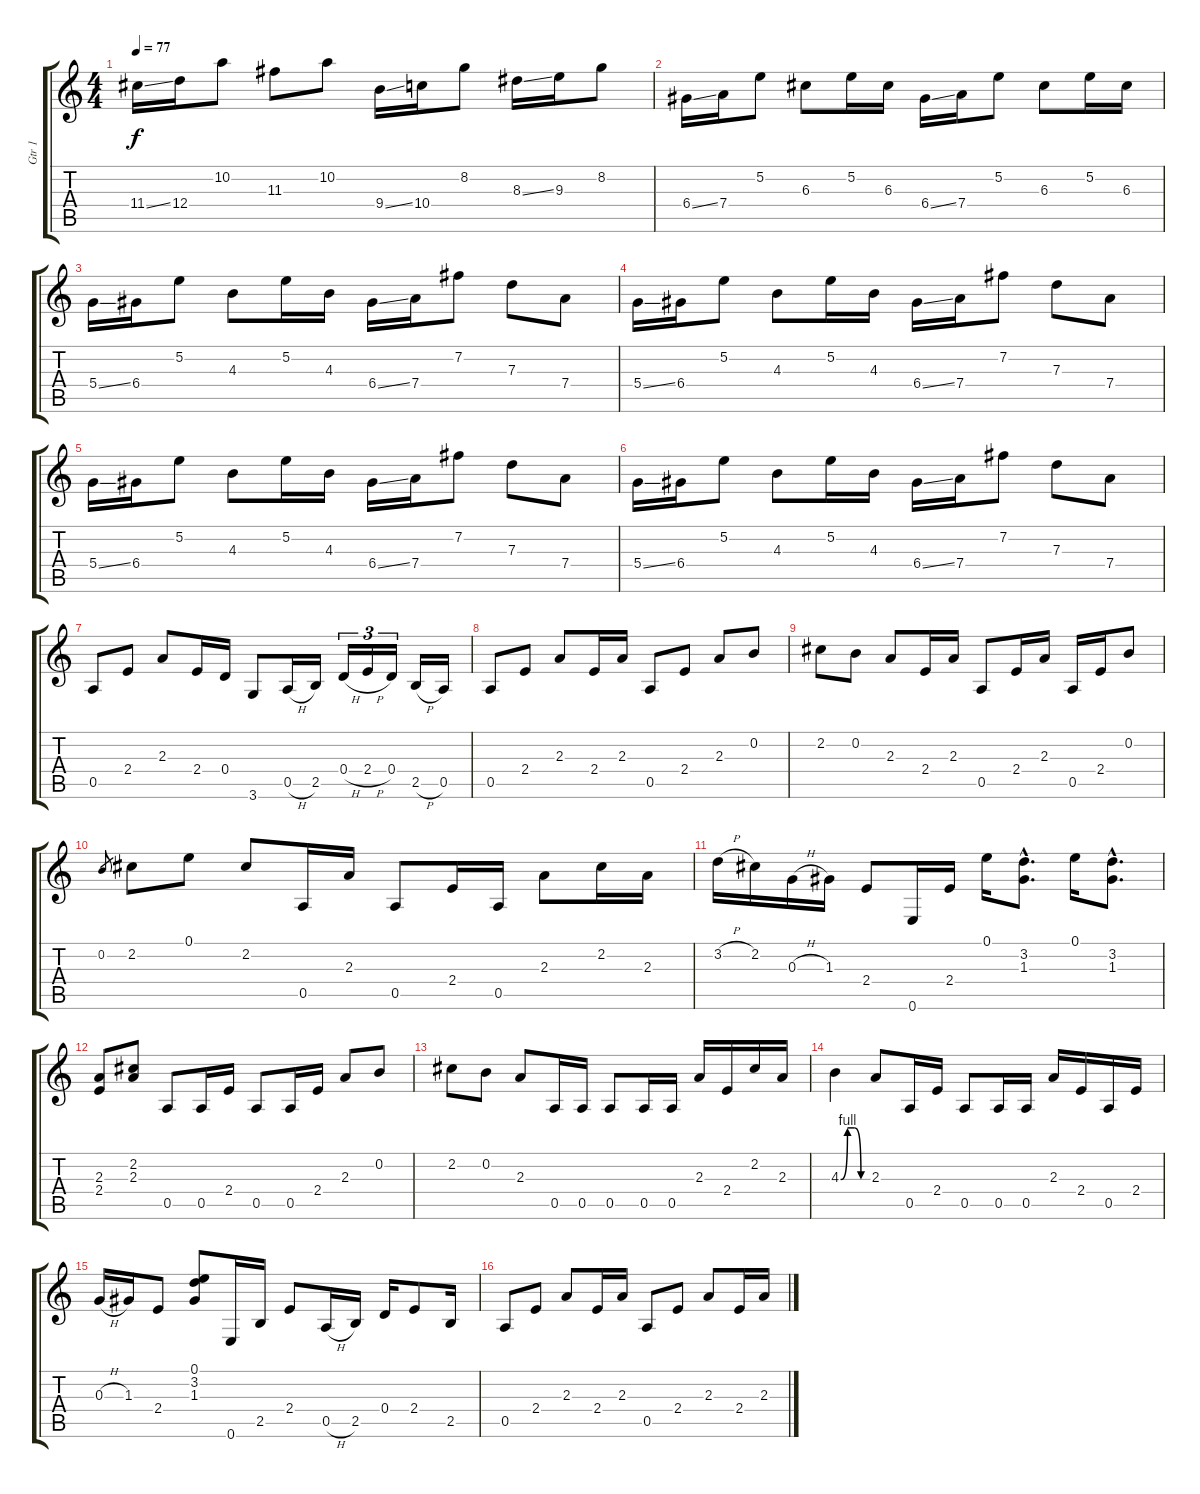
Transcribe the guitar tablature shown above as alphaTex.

\track ("Gtr 1" "Gtr 1") {instrument electricguitarclean}
\staff {score tabs}
\tuning (E4 B3 G3 D3 A2 E2) {hide}
\ts (4 4)
\tempo 77
\clef g2
\ks c
11.4{ss}.16{dy f} 12.4.16 10.2.8 11.3.8 10.2.8 9.4{ss}.16 10.4.16 8.2.8 8.3{ss}.16 9.3.16 8.2.8 |
6.4{ss}.16 7.4.16 5.2.8 6.3.8 5.2.16 6.3.16 6.4{ss}.16 7.4.16 5.2.8 6.3.8 5.2.16 6.3.16 |
5.4{ss}.16 6.4.16 5.2.8 4.3.8 5.2.16 4.3.16 6.4{ss}.16 7.4.16 7.2.8 7.3.8 7.4.8 |
5.4{ss}.16 6.4.16 5.2.8 4.3.8 5.2.16 4.3.16 6.4{ss}.16 7.4.16 7.2.8 7.3.8 7.4.8 |
5.4{ss}.16 6.4.16 5.2.8 4.3.8 5.2.16 4.3.16 6.4{ss}.16 7.4.16 7.2.8 7.3.8 7.4.8 |
5.4{ss}.16 6.4.16 5.2.8 4.3.8 5.2.16 4.3.16 6.4{ss}.16 7.4.16 7.2.8 7.3.8 7.4.8 |
0.5.8 2.4.8 2.3.8 2.4.16 0.4.16 3.6.8 0.5{h}.16 2.5.16 0.4{h}.16{tu (3 2)} 2.4{h}.16{tu (3 2)} 0.4.16{tu (3 2)} 2.5{h}.16 0.5.16 |
0.5.8 2.4.8 2.3.8 2.4.16 2.3.16 0.5.8 2.4.8 2.3.8 0.2.8 |
2.2.8 0.2.8 2.3.8 2.4.16 2.3.16 0.5.8 2.4.16 2.3.16 0.5.16 2.4.16 0.2.8 |
0.2.8{gr} 2.2.8 0.1.8 2.2.8 0.5.16 2.3.16 0.5.8 2.4.16 0.5.16 2.3.8 2.2.16 2.3.16 |
3.2{h}.16 2.2.16 0.3{h}.16 1.3.16 2.4.8 0.6.16 2.4.16 0.1.16 (3.2{hac} 1.3{hac}).8{d} 0.1.16 (3.2{hac} 1.3{hac}).8{d} |
(2.3 2.4).8 (2.2 2.3).8 0.5.8 0.5.16 2.4.16 0.5.8 0.5.16 2.4.16 2.3.8 0.2.8 |
2.2.8 0.2.8 2.3.8 0.5.16 0.5.16 0.5.8 0.5.16 0.5.16 2.3.16 2.4.16 2.2.16 2.3.16 |
4.3{be (custom 0 0 15 4 30 4 45 0 60 0)}.4 2.3.8 0.5.16 2.4.16 0.5.8 0.5.16 0.5.16 2.3.16 2.4.16 0.5.16 2.4.16 |
0.3{h}.16 1.3.16 2.4.8 (0.1 3.2 1.3).8 0.6.16 2.5.16 2.4.8 0.5{h}.16 2.5.16 0.4.16 2.4.8 2.5.16 |
0.5.8 2.4.8 2.3.8 2.4.16 2.3.16 0.5.8 2.4.8 2.3.8 2.4.16 2.3.16
